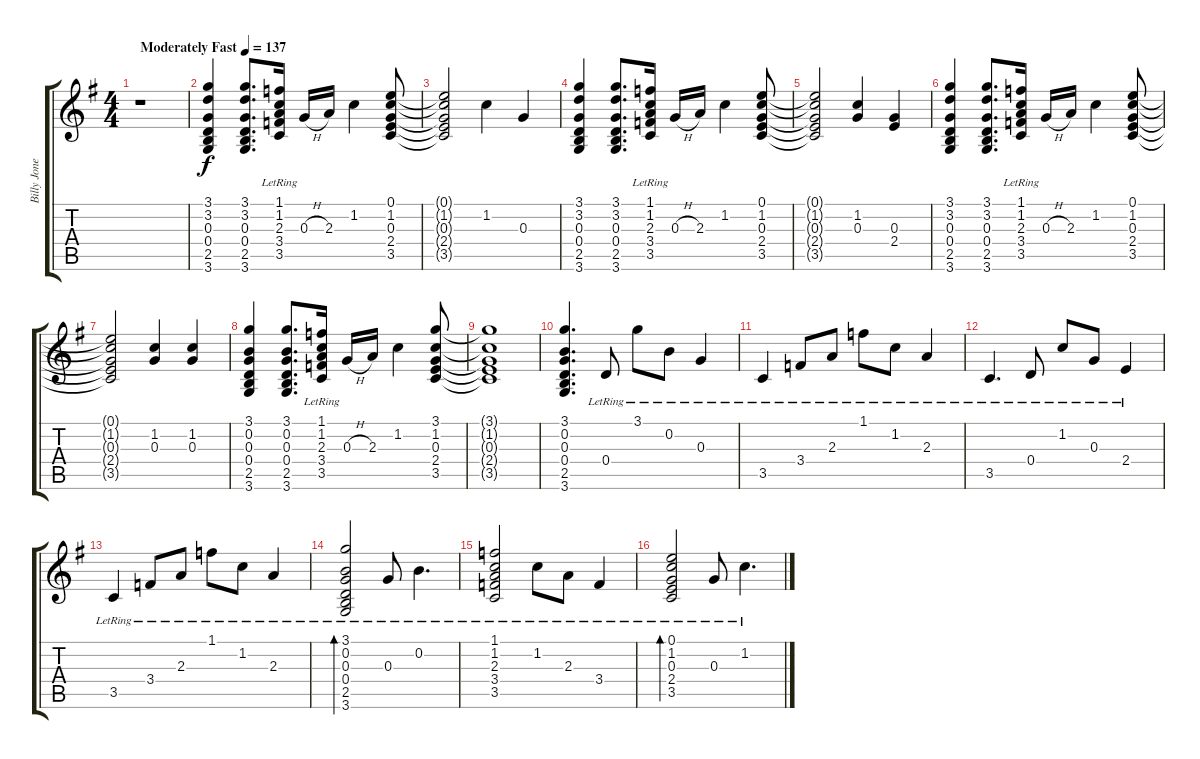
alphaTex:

\track ("Billy Jones Guitar" "Billy Jone") {instrument electricguitarclean}
\staff {score tabs}
\tuning (E4 B3 G3 D3 A2 E2) {hide}
\ts (4 4)
\tempo (137 "Moderately Fast")
\clef g2
\ks g
r.1{dy f instrument electricguitarclean} |
(3.1 3.2 0.3 0.4 2.5 3.6).4 (3.1 3.2 0.3 0.4 2.5 3.6).8{d} (1.1{lr} 1.2{lr} 2.3{lr} 3.4{lr} 3.5{lr}).16 0.3{h}.16 2.3.16 1.2.4 (0.1 1.2 0.3 2.4 3.5).8 |
(0.1{t} 1.2{t} 0.3{t} 2.4{t} 3.5{t}).2 1.2.4 0.3.4 |
(3.1 3.2 0.3 0.4 2.5 3.6).4 (3.1 3.2 0.3 0.4 2.5 3.6).8{d} (1.1{lr} 1.2{lr} 2.3{lr} 3.4{lr} 3.5{lr}).16 0.3{h}.16 2.3.16 1.2.4 (0.1 1.2 0.3 2.4 3.5).8 |
(0.1{t} 1.2{t} 0.3{t} 2.4{t} 3.5{t}).2 (1.2 0.3).4 (0.3 2.4).4 |
(3.1 3.2 0.3 0.4 2.5 3.6).4 (3.1 3.2 0.3 0.4 2.5 3.6).8{d} (1.1{lr} 1.2{lr} 2.3{lr} 3.4{lr} 3.5{lr}).16 0.3{h}.16 2.3.16 1.2.4 (0.1 1.2 0.3 2.4 3.5).8 |
(0.1{t} 1.2{t} 0.3{t} 2.4{t} 3.5{t}).2 (1.2 0.3).4 (1.2 0.3).4 |
(3.1 0.2 0.3 0.4 2.5 3.6).4 (3.1 0.2 0.3 0.4 2.5 3.6).8{d} (1.1{lr} 1.2{lr} 2.3{lr} 3.4{lr} 3.5{lr}).16 0.3{h}.16 2.3.16 1.2.4 (3.1 1.2 0.3 2.4 3.5).8 |
(3.1{t} 1.2{t} 0.3{t} 2.4{t} 3.5{t}).1 |
(3.1 0.2 0.3 0.4 2.5 3.6).4{d} 0.4{lr}.8 3.1{lr}.8 0.2{lr}.8 0.3{lr}.4 |
3.5{lr}.4 3.4{lr}.8 2.3{lr}.8 1.1{lr}.8 1.2{lr}.8 2.3{lr}.4 |
3.5{lr}.4{d} 0.4{lr}.8 1.2{lr}.8 0.3{lr}.8 2.4{lr}.4 |
3.5{lr}.4 3.4{lr}.8 2.3{lr}.8 1.1{lr}.8 1.2{lr}.8 2.3{lr}.4 |
(3.1{lr} 0.2{lr} 0.3{lr} 0.4{lr} 2.5{lr} 3.6{lr}).2{bd 240} 0.3{lr}.8 0.2{lr}.4{d} |
(1.1{lr} 1.2{lr} 2.3{lr} 3.4{lr} 3.5{lr}).2 1.2{lr}.8 2.3{lr}.8 3.4{lr}.4 |
(0.1{lr} 1.2{lr} 0.3{lr} 2.4{lr} 3.5{lr}).2{bd 240} 0.3{lr}.8 1.2{lr}.4{d}
